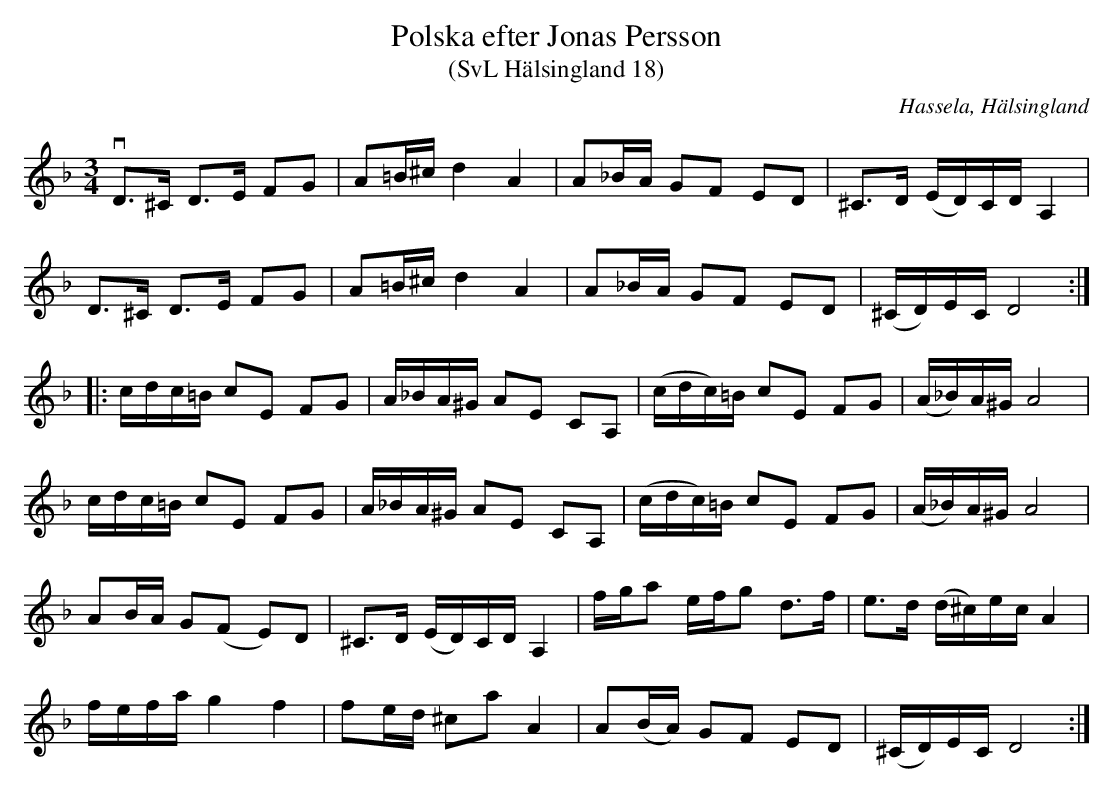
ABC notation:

X:1
T:Polska efter Jonas Persson
T:(SvL Hälsingland 18)
O:Hassela, Hälsingland
M:3/4
L:1/8
K:Dm
vD>^C D>E FG|A=B/^c/ d2 A2|A_B/A/ GF ED|^C>D (E/D/)C/D/ A,2|
D>^C D>E FG|A=B/^c/ d2 A2|A_B/A/ GF ED|(^C/D/)E/C/ D4:|
|:c/d/c/=B/ cE FG|A/_B/A/^G/ AE CA,|(c/d/c/)=B/ cE FG|(A/_B/)A/^G/ A4|
c/d/c/=B/ cE FG|A/_B/A/^G/ AE CA,|(c/d/c/)=B/ cE FG|(A/_B/)A/^G/ A4|
AB/A/ G(F E)D|^C>D (E/D/)C/D/ A,2|f/g/a e/f/g d>f|e>d (d/^c/)e/c/ A2|
f/e/f/a/ g2f2|fe/d/ ^ca A2|A(B/A/) GF ED|(^C/D/)E/C/ D4:|
